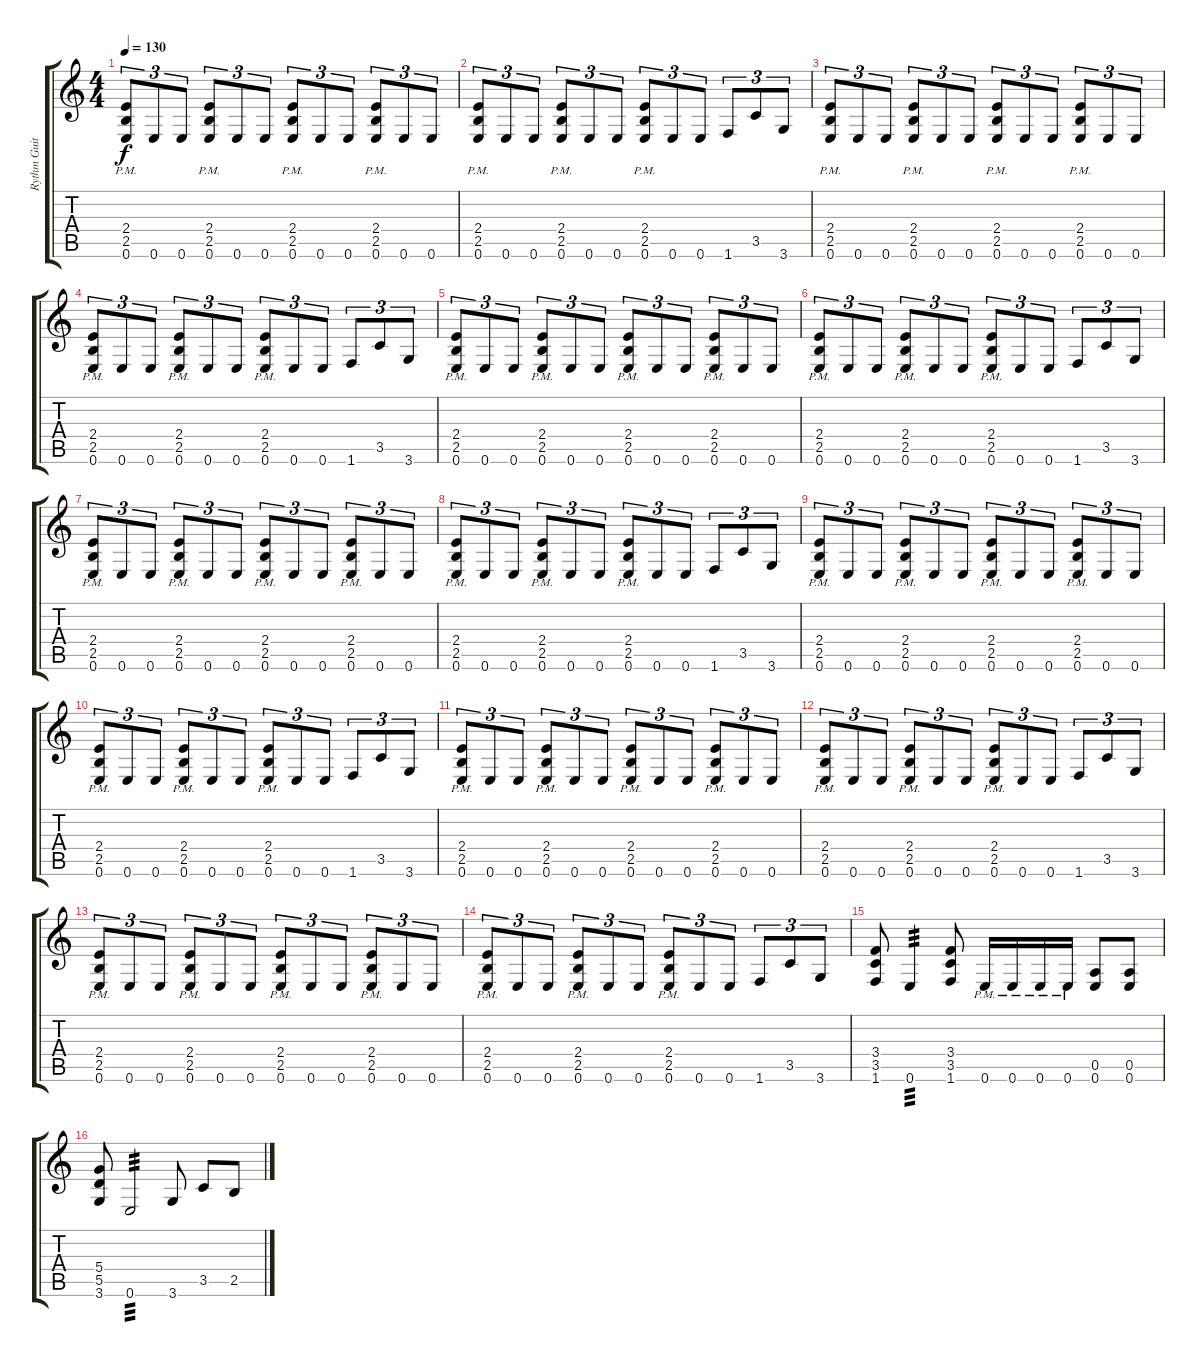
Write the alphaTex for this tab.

\track ("Rythm Guitar" "Rythm Guit") {instrument distortionguitar}
\staff {score tabs}
\tuning (E4 B3 G3 D3 A2 E2) {hide}
\ts (4 4)
\tempo 130
\clef g2
\ks c
(2.4{pm} 2.5{pm} 0.6{pm}).8{tu (3 2) dy f} 0.6.8{tu (3 2)} 0.6.8{tu (3 2)} (2.4{pm} 2.5{pm} 0.6{pm}).8{tu (3 2)} 0.6.8{tu (3 2)} 0.6.8{tu (3 2)} (2.4{pm} 2.5{pm} 0.6{pm}).8{tu (3 2)} 0.6.8{tu (3 2)} 0.6.8{tu (3 2)} (2.4{pm} 2.5{pm} 0.6{pm}).8{tu (3 2)} 0.6.8{tu (3 2)} 0.6.8{tu (3 2)} |
(2.4{pm} 2.5{pm} 0.6{pm}).8{tu (3 2)} 0.6.8{tu (3 2)} 0.6.8{tu (3 2)} (2.4{pm} 2.5{pm} 0.6{pm}).8{tu (3 2)} 0.6.8{tu (3 2)} 0.6.8{tu (3 2)} (2.4{pm} 2.5{pm} 0.6{pm}).8{tu (3 2)} 0.6.8{tu (3 2)} 0.6.8{tu (3 2)} 1.6.8{tu (3 2)} 3.5.8{tu (3 2)} 3.6.8{tu (3 2)} |
(2.4{pm} 2.5{pm} 0.6{pm}).8{tu (3 2)} 0.6.8{tu (3 2)} 0.6.8{tu (3 2)} (2.4{pm} 2.5{pm} 0.6{pm}).8{tu (3 2)} 0.6.8{tu (3 2)} 0.6.8{tu (3 2)} (2.4{pm} 2.5{pm} 0.6{pm}).8{tu (3 2)} 0.6.8{tu (3 2)} 0.6.8{tu (3 2)} (2.4{pm} 2.5{pm} 0.6{pm}).8{tu (3 2)} 0.6.8{tu (3 2)} 0.6.8{tu (3 2)} |
(2.4{pm} 2.5{pm} 0.6{pm}).8{tu (3 2)} 0.6.8{tu (3 2)} 0.6.8{tu (3 2)} (2.4{pm} 2.5{pm} 0.6{pm}).8{tu (3 2)} 0.6.8{tu (3 2)} 0.6.8{tu (3 2)} (2.4{pm} 2.5{pm} 0.6{pm}).8{tu (3 2)} 0.6.8{tu (3 2)} 0.6.8{tu (3 2)} 1.6.8{tu (3 2)} 3.5.8{tu (3 2)} 3.6.8{tu (3 2)} |
(2.4{pm} 2.5{pm} 0.6{pm}).8{tu (3 2)} 0.6.8{tu (3 2)} 0.6.8{tu (3 2)} (2.4{pm} 2.5{pm} 0.6{pm}).8{tu (3 2)} 0.6.8{tu (3 2)} 0.6.8{tu (3 2)} (2.4{pm} 2.5{pm} 0.6{pm}).8{tu (3 2)} 0.6.8{tu (3 2)} 0.6.8{tu (3 2)} (2.4{pm} 2.5{pm} 0.6{pm}).8{tu (3 2)} 0.6.8{tu (3 2)} 0.6.8{tu (3 2)} |
(2.4{pm} 2.5{pm} 0.6{pm}).8{tu (3 2)} 0.6.8{tu (3 2)} 0.6.8{tu (3 2)} (2.4{pm} 2.5{pm} 0.6{pm}).8{tu (3 2)} 0.6.8{tu (3 2)} 0.6.8{tu (3 2)} (2.4{pm} 2.5{pm} 0.6{pm}).8{tu (3 2)} 0.6.8{tu (3 2)} 0.6.8{tu (3 2)} 1.6.8{tu (3 2)} 3.5.8{tu (3 2)} 3.6.8{tu (3 2)} |
(2.4{pm} 2.5{pm} 0.6{pm}).8{tu (3 2)} 0.6.8{tu (3 2)} 0.6.8{tu (3 2)} (2.4{pm} 2.5{pm} 0.6{pm}).8{tu (3 2)} 0.6.8{tu (3 2)} 0.6.8{tu (3 2)} (2.4{pm} 2.5{pm} 0.6{pm}).8{tu (3 2)} 0.6.8{tu (3 2)} 0.6.8{tu (3 2)} (2.4{pm} 2.5{pm} 0.6{pm}).8{tu (3 2)} 0.6.8{tu (3 2)} 0.6.8{tu (3 2)} |
(2.4{pm} 2.5{pm} 0.6{pm}).8{tu (3 2)} 0.6.8{tu (3 2)} 0.6.8{tu (3 2)} (2.4{pm} 2.5{pm} 0.6{pm}).8{tu (3 2)} 0.6.8{tu (3 2)} 0.6.8{tu (3 2)} (2.4{pm} 2.5{pm} 0.6{pm}).8{tu (3 2)} 0.6.8{tu (3 2)} 0.6.8{tu (3 2)} 1.6.8{tu (3 2)} 3.5.8{tu (3 2)} 3.6.8{tu (3 2)} |
(2.4{pm} 2.5{pm} 0.6{pm}).8{tu (3 2)} 0.6.8{tu (3 2)} 0.6.8{tu (3 2)} (2.4{pm} 2.5{pm} 0.6{pm}).8{tu (3 2)} 0.6.8{tu (3 2)} 0.6.8{tu (3 2)} (2.4{pm} 2.5{pm} 0.6{pm}).8{tu (3 2)} 0.6.8{tu (3 2)} 0.6.8{tu (3 2)} (2.4{pm} 2.5{pm} 0.6{pm}).8{tu (3 2)} 0.6.8{tu (3 2)} 0.6.8{tu (3 2)} |
(2.4{pm} 2.5{pm} 0.6{pm}).8{tu (3 2)} 0.6.8{tu (3 2)} 0.6.8{tu (3 2)} (2.4{pm} 2.5{pm} 0.6{pm}).8{tu (3 2)} 0.6.8{tu (3 2)} 0.6.8{tu (3 2)} (2.4{pm} 2.5{pm} 0.6{pm}).8{tu (3 2)} 0.6.8{tu (3 2)} 0.6.8{tu (3 2)} 1.6.8{tu (3 2)} 3.5.8{tu (3 2)} 3.6.8{tu (3 2)} |
(2.4{pm} 2.5{pm} 0.6{pm}).8{tu (3 2)} 0.6.8{tu (3 2)} 0.6.8{tu (3 2)} (2.4{pm} 2.5{pm} 0.6{pm}).8{tu (3 2)} 0.6.8{tu (3 2)} 0.6.8{tu (3 2)} (2.4{pm} 2.5{pm} 0.6{pm}).8{tu (3 2)} 0.6.8{tu (3 2)} 0.6.8{tu (3 2)} (2.4{pm} 2.5{pm} 0.6{pm}).8{tu (3 2)} 0.6.8{tu (3 2)} 0.6.8{tu (3 2)} |
(2.4{pm} 2.5{pm} 0.6{pm}).8{tu (3 2)} 0.6.8{tu (3 2)} 0.6.8{tu (3 2)} (2.4{pm} 2.5{pm} 0.6{pm}).8{tu (3 2)} 0.6.8{tu (3 2)} 0.6.8{tu (3 2)} (2.4{pm} 2.5{pm} 0.6{pm}).8{tu (3 2)} 0.6.8{tu (3 2)} 0.6.8{tu (3 2)} 1.6.8{tu (3 2)} 3.5.8{tu (3 2)} 3.6.8{tu (3 2)} |
(2.4{pm} 2.5{pm} 0.6{pm}).8{tu (3 2)} 0.6.8{tu (3 2)} 0.6.8{tu (3 2)} (2.4{pm} 2.5{pm} 0.6{pm}).8{tu (3 2)} 0.6.8{tu (3 2)} 0.6.8{tu (3 2)} (2.4{pm} 2.5{pm} 0.6{pm}).8{tu (3 2)} 0.6.8{tu (3 2)} 0.6.8{tu (3 2)} (2.4{pm} 2.5{pm} 0.6{pm}).8{tu (3 2)} 0.6.8{tu (3 2)} 0.6.8{tu (3 2)} |
(2.4{pm} 2.5{pm} 0.6{pm}).8{tu (3 2)} 0.6.8{tu (3 2)} 0.6.8{tu (3 2)} (2.4{pm} 2.5{pm} 0.6{pm}).8{tu (3 2)} 0.6.8{tu (3 2)} 0.6.8{tu (3 2)} (2.4{pm} 2.5{pm} 0.6{pm}).8{tu (3 2)} 0.6.8{tu (3 2)} 0.6.8{tu (3 2)} 1.6.8{tu (3 2)} 3.5.8{tu (3 2)} 3.6.8{tu (3 2)} |
(3.4 3.5 1.6).8 0.6.4{tp 3} (3.4 3.5 1.6).8 0.6{pm}.16 0.6{pm}.16 0.6{pm}.16 0.6{pm}.16 (0.5 0.6).8 (0.5 0.6).8 |
(5.4 5.5 3.6).8 0.6.2{tp 3} 3.6.8 3.5.8 2.5.8
